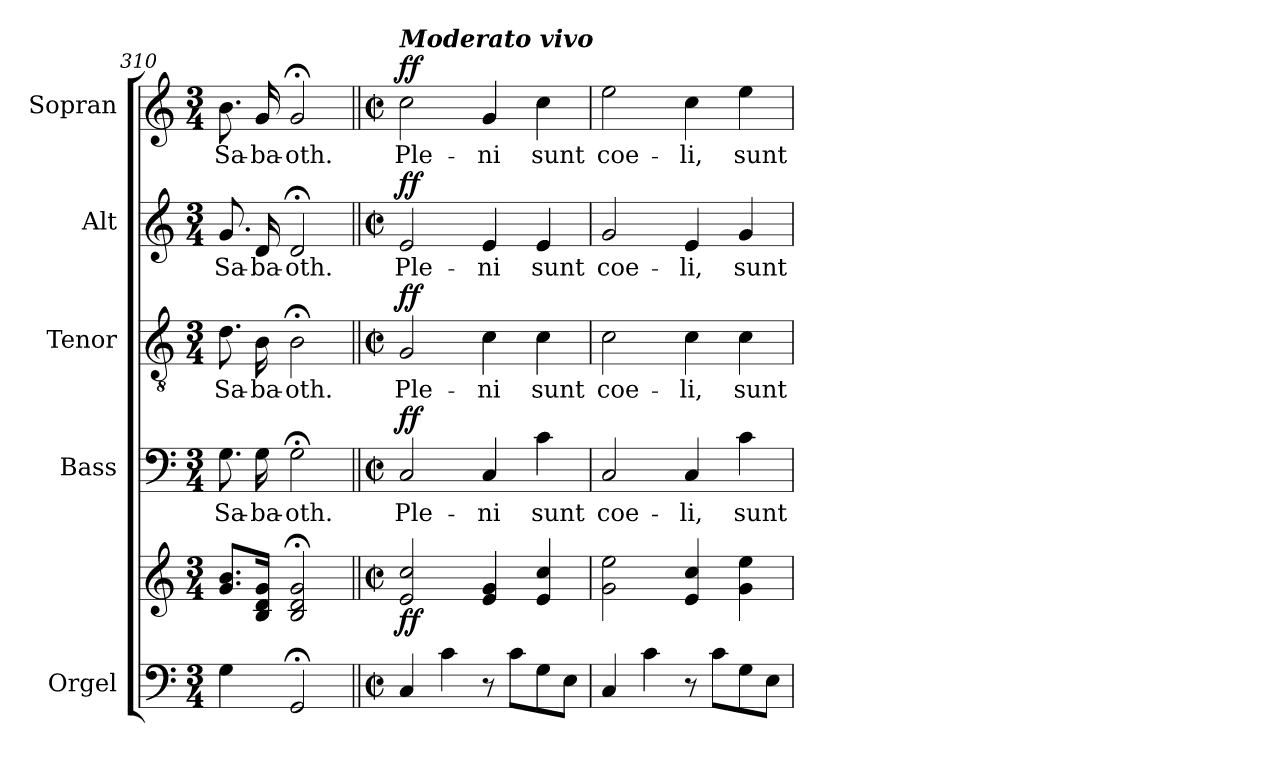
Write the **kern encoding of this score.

**kern	**kern	**dynam	**kern	**text	**dynam	**kern	**text	**dynam	**kern	**text	**dynam	**kern	**text	**dynam
*part5	*part5	*part5	*part4	*part4	*part4	*part3	*part3	*part3	*part2	*part2	*part2	*part1	*part1	*part1
*staff6	*staff5	*staff5/6	*staff4	*staff4	*staff4	*staff3	*staff3	*staff3	*staff2	*staff2	*staff2	*staff1	*staff1	*staff1
*I"Orgel	*	*	*I"Bass	*	*	*I"Tenor	*	*	*I"Alt	*	*	*I"Sopran	*	*
*I'Org.	*	*	*I'B.	*	*	*I'T.	*	*	*I'A.	*	*	*I'S.	*	*
*clefF4	*clefG2	*	*clefF4	*	*	*clefGv2	*	*	*clefG2	*	*	*clefG2	*	*
*k[]	*k[]	*	*k[]	*	*	*k[]	*	*	*k[]	*	*	*k[]	*	*
*C:	*C:	*	*C:	*	*	*C:	*	*	*C:	*	*	*C:	*	*
*M3/4	*M3/4	*	*M3/4	*	*	*M3/4	*	*	*M3/4	*	*	*M3/4	*	*
=310	=310	=310	=310	=310	=310	=310	=310	=310	=310	=310	=310	=310	=310	=310
!	!	!	!	!LO:LY:b	!	!	!LO:LY:b	!	!	!LO:LY:b	!	!	!LO:LY:b	!
4G\	8.g/ 8.b/L	.	8.G\	Sa-	.	8.d\	Sa-	.	8.g/	Sa-	.	8.b\	Sa-	.
!	!	!	!	!LO:LY:b	!	!	!LO:LY:b	!	!	!LO:LY:b	!	!	!LO:LY:b	!
.	16B/ 16d/ 16g/Jk	.	16G\	-ba-	.	16B\	-ba-	.	16d/	-ba-	.	16g/	-ba-	.
!	!	!	!	!LO:LY:b	!	!	!LO:LY:b	!	!	!LO:LY:b	!	!	!LO:LY:b	!
2GG;</	2B/;< 2d/;< 2g/;<	.	2G;<\	-oth.	.	2B;<\	-oth.	.	2d;</	-oth.	.	2g;</	-oth.	.
!!LO:PB:g=z
=311||	=311||	=311||	=311||	=311||	=311||	=311||	=311||	=311||	=311||	=311||	=311||	=311||	=311||	=311||
*M2/2	*M2/2	*	*M2/2	*	*	*M2/2	*	*	*M2/2	*	*	*M2/2	*	*
*met(c|)	*met(c|)	*	*met(c|)	*	*	*met(c|)	*	*	*met(c|)	*	*	*met(c|)	*	*
!	!	!	!	!	!	!	!	!	!	!	!	!LO:TX:a:Bi:t=Moderato vivo	!	!
!	!	!LO:DY:b	!	!LO:LY:b	!LO:DY:a	!	!LO:LY:b	!LO:DY:a	!	!LO:LY:b	!LO:DY:a	!	!LO:LY:b	!LO:DY:b
4C/	2e/ 2cc/	ff	2C/	Ple-	ff	2G/	Ple-	ff	2e/	Ple-	ff	2cc\	Ple-	ff
4c\	.	.	.	.	.	.	.	.	.	.	.	.	.	.
!	!	!	!	!LO:LY:b	!	!	!LO:LY:b	!	!	!LO:LY:b	!	!	!LO:LY:b	!
8r	4e/ 4g/	.	4C/	-ni	.	4c\	-ni	.	4e/	-ni	.	4g/	-ni	.
8c\L	.	.	.	.	.	.	.	.	.	.	.	.	.	.
!	!	!	!	!LO:LY:b	!	!	!LO:LY:b	!	!	!LO:LY:b	!	!	!LO:LY:b	!
8G\	4e/ 4cc/	.	4c\	sunt	.	4c\	sunt	.	4e/	sunt	.	4cc\	sunt	.
8E\J	.	.	.	.	.	.	.	.	.	.	.	.	.	.
=312	=312	=312	=312	=312	=312	=312	=312	=312	=312	=312	=312	=312	=312	=312
!	!	!	!	!LO:LY:b	!	!	!LO:LY:b	!	!	!LO:LY:b	!	!	!LO:LY:b	!
4C/	2g\ 2ee\	.	2C/	coe-	.	2c\	coe-	.	2g/	coe-	.	2ee\	coe-	.
4c\	.	.	.	.	.	.	.	.	.	.	.	.	.	.
!	!	!	!	!LO:LY:b	!	!	!LO:LY:b	!	!	!LO:LY:b	!	!	!LO:LY:b	!
8r	4e/ 4cc/	.	4C/	-li,	.	4c\	-li,	.	4e/	-li,	.	4cc\	-li,	.
8c\L	.	.	.	.	.	.	.	.	.	.	.	.	.	.
!	!	!	!	!LO:LY:b	!	!	!LO:LY:b	!	!	!LO:LY:b	!	!	!LO:LY:b	!
8G\	4g\ 4ee\	.	4c\	sunt	.	4c\	sunt	.	4g/	sunt	.	4ee\	sunt	.
8E\J	.	.	.	.	.	.	.	.	.	.	.	.	.	.
=	=	=	=	=	=	=	=	=	=	=	=	=	=	=
*-	*-	*-	*-	*-	*-	*-	*-	*-	*-	*-	*-	*-	*-	*-
